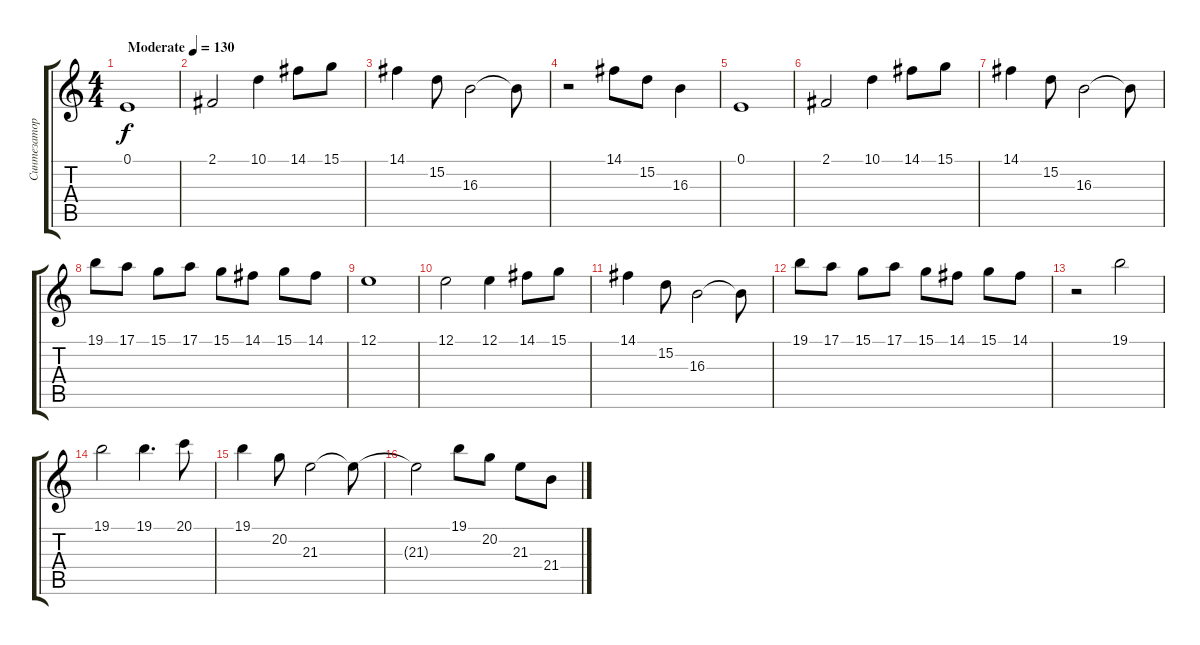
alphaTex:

\track ("Синтезатор 1 (Стиан Аарстад)" "Синтезатор") {instrument brightacousticpiano}
\staff {score tabs}
\tuning (E4 B3 G3 D3 A2 E2) {hide}
\ts (4 4)
\tempo (130 "Moderate")
\clef g2
\ks c
0.1.1{dy f instrument brightacousticpiano} |
2.1.2 10.1.4 14.1.8 15.1.8 |
14.1.4 15.2.8 16.3.2 16.3{t}.8 |
r.2 14.1.8 15.2.8 16.3.4 |
0.1.1 |
2.1.2 10.1.4 14.1.8 15.1.8 |
14.1.4 15.2.8 16.3.2 16.3{t}.8 |
19.1.8 17.1.8 15.1.8 17.1.8 15.1.8 14.1.8 15.1.8 14.1.8 |
12.1.1 |
12.1.2 12.1.4 14.1.8 15.1.8 |
14.1.4 15.2.8 16.3.2 16.3{t}.8 |
19.1.8 17.1.8 15.1.8 17.1.8 15.1.8 14.1.8 15.1.8 14.1.8 |
r.2 19.1.2 |
19.1.2 19.1.4{d} 20.1.8 |
19.1.4 20.2.8 21.3.2 21.3{t}.8 |
21.3{t}.2 19.1.8 20.2.8 21.3.8 21.4.8
